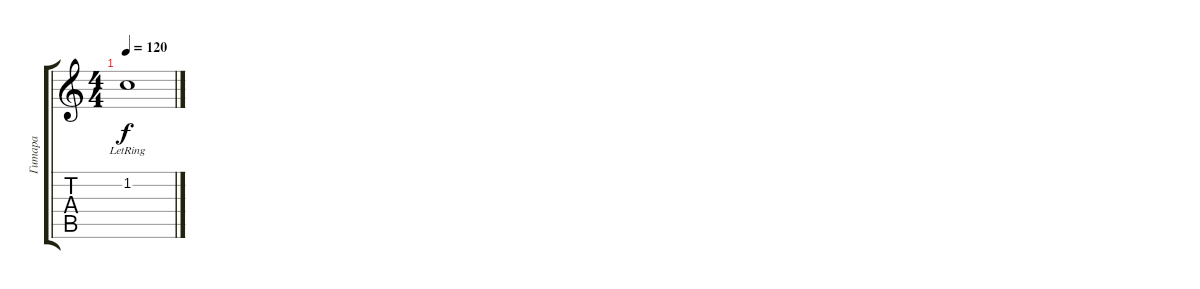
\track ("Гитара" "Гитара") {instrument acousticguitarsteel}
\staff {score tabs}
\tuning (E4 B3 G3 D3 A2 E2) {hide}
\ts (4 4)
\tempo 120
\clef g2
\ks c
1.2{lr}.1{dy f}
